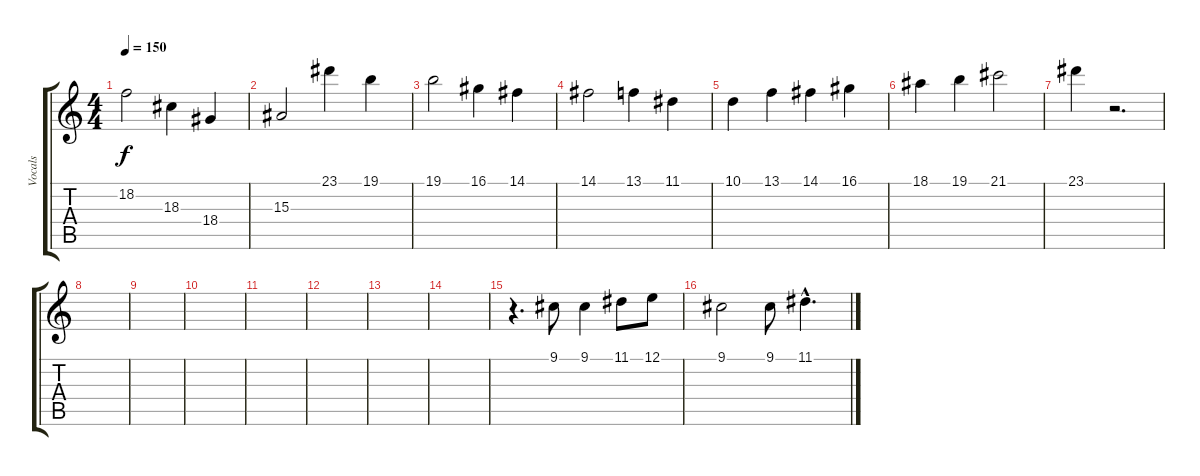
\track ("Vocals" "Vocals") {instrument lead1square}
\staff {score tabs}
\tuning (E4 B3 G3 D3 A2 E2) {hide}
\ts (4 4)
\tempo 150
\clef g2
\ks c
18.2.2{dy f} 18.3.4 18.4.4 |
15.3.2 23.1.4 19.1.4 |
19.1.2 16.1.4 14.1.4 |
14.1.2 13.1.4 11.1.4 |
10.1.4 13.1.4 14.1.4 16.1.4 |
18.1.4 19.1.4 21.1.2 |
23.1.4 r.2{d} |
|
|
|
|
|
|
|
r.4{d} 9.1.8 9.1.4 11.1.8 12.1.8 |
9.1.2 9.1.8 11.1{hac}.4{d}
